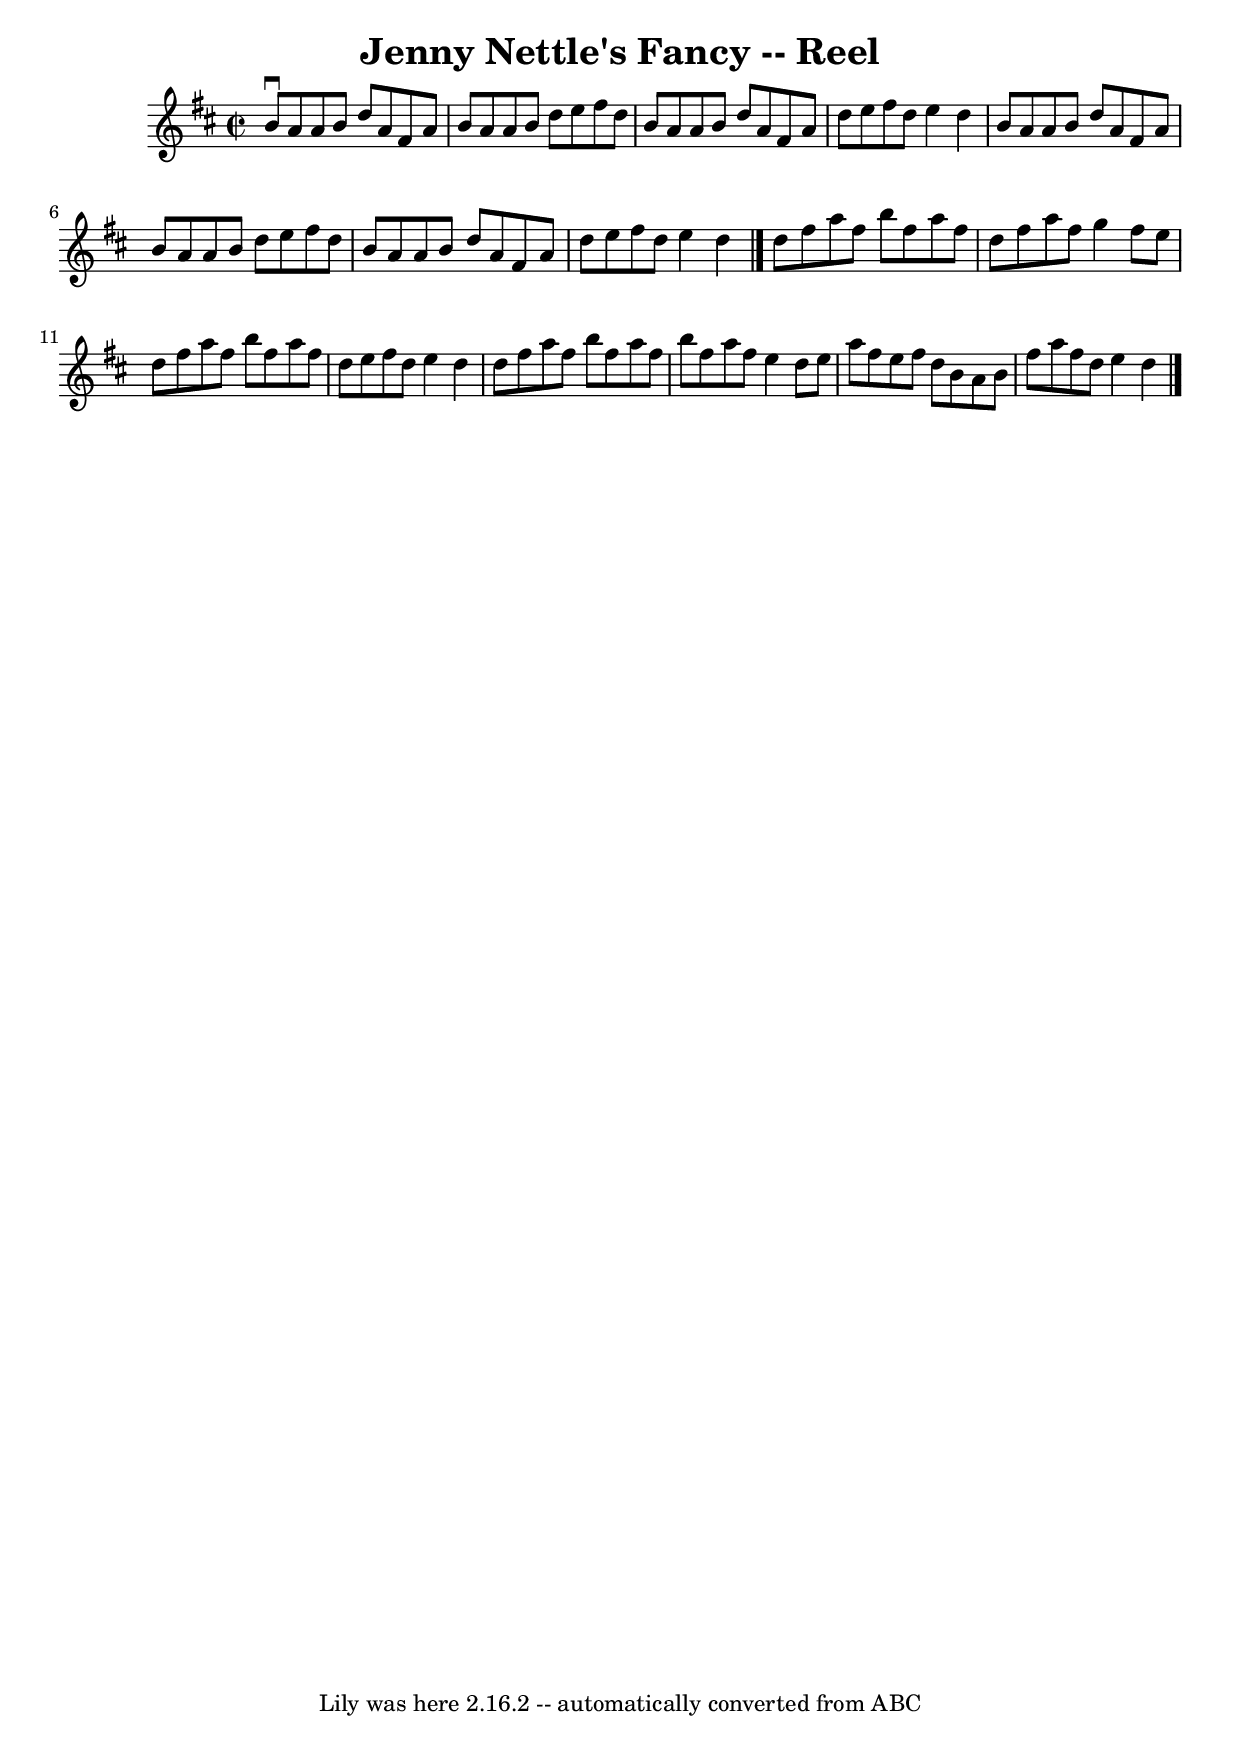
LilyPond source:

\version "2.7.40"
\include "Mammoth.ily"
\header {
	%% book = "Ryan's Mammoth Collection"
	crossRefNumber = "1"
	footnotes = "\\\\379"
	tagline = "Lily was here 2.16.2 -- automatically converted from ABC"
	title = "Jenny Nettle's Fancy -- Reel"
}
voicedefault =  {


\override Staff.TimeSignature #'style = #'C
 \time 2/2 
\key d \major b'8^\downbow a'8 a'8 b'8 d''8 a'8    
fis'8 a'8    |
 b'8 a'8 a'8 b'8 d''8 e''8 fis''8   
 d''8    |
 b'8 a'8 a'8 b'8 d''8 a'8 fis'8 a'8    
|
 d''8 e''8 fis''8 d''8 e''4 d''4    |
 b'8   
 a'8 a'8 b'8 d''8 a'8 fis'8 a'8    |
 b'8 a'8    
a'8 b'8 d''8 e''8 fis''8 d''8    |
 b'8 a'8 a'8    
b'8 d''8 a'8 fis'8 a'8    |
 d''8 e''8 fis''8 d''8 
 e''4 d''4    \bar "|." d''8 fis''8 a''8 fis''8 b''8    
fis''8 a''8 fis''8    |
 d''8 fis''8 a''8 fis''8 g''4 
 fis''8 e''8    |
 d''8 fis''8 a''8 fis''8 b''8    
fis''8 a''8 fis''8    |
 d''8 e''8 fis''8 d''8 e''4   
 d''4    |
 d''8 fis''8 a''8 fis''8 b''8 fis''8    
a''8 fis''8    |
 b''8 fis''8 a''8 fis''8 e''4 d''8   
 e''8    |
 a''8 fis''8 e''8 fis''8 d''8 b'8 a'8    
b'8    |
 fis''8 a''8 fis''8 d''8 e''4 d''4    \bar "|." 
  
}

\score{
    <<

	\context Staff="default"
	{
	    \voicedefault 
	}

    >>
	\layout {
	}
	\midi {}
}
